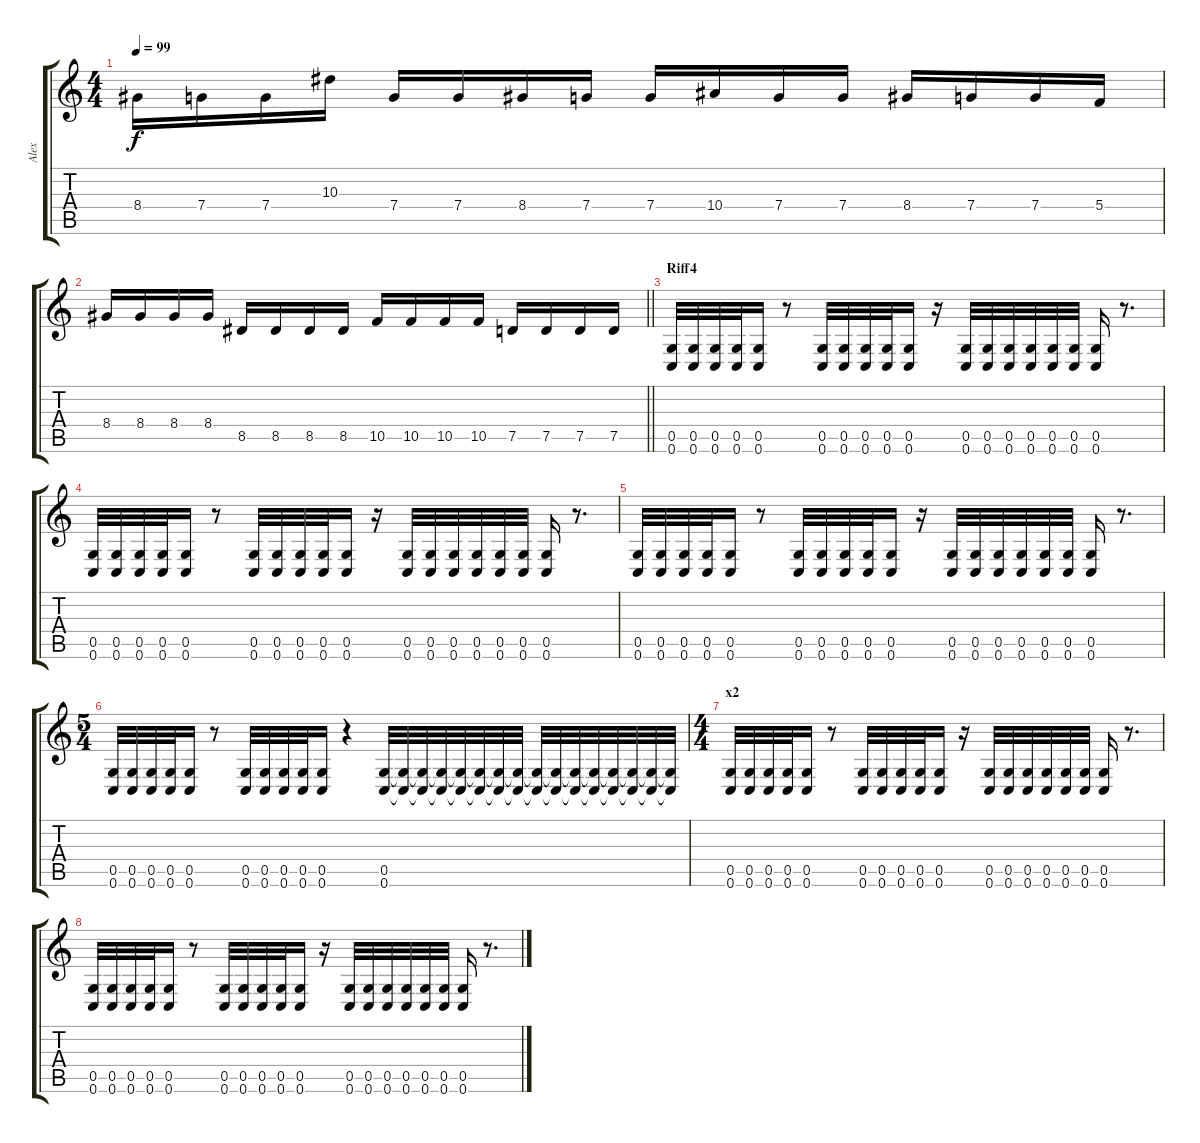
\track ("Alex" "Alex") {instrument distortionguitar}
\staff {score tabs}
\tuning (D4 A3 F3 C3 G2 C2) {hide}
\ts (4 4)
\tempo 99
\clef g2
\ks c
8.4.16{dy f} 7.4.16 7.4.16 10.3.16 7.4.16 7.4.16 8.4.16 7.4.16 7.4.16 10.4.16 7.4.16 7.4.16 8.4.16 7.4.16 7.4.16 5.4.16 |
\barLineRight lightlight
8.4.16 8.4.16 8.4.16 8.4.16 8.5.16 8.5.16 8.5.16 8.5.16 10.5.16 10.5.16 10.5.16 10.5.16 7.5.16 7.5.16 7.5.16 7.5.16 |
\section ("" "Riff4")
(0.5 0.6).32 (0.5 0.6).32 (0.5 0.6).32 (0.5 0.6).32 (0.5 0.6).16 r.8 (0.5 0.6).32 (0.5 0.6).32 (0.5 0.6).32 (0.5 0.6).32 (0.5 0.6).16 r.16 (0.5 0.6).32 (0.5 0.6).32 (0.5 0.6).32 (0.5 0.6).32 (0.5 0.6).32 (0.5 0.6).32 (0.5 0.6).16 r.8{d} |
(0.5 0.6).32 (0.5 0.6).32 (0.5 0.6).32 (0.5 0.6).32 (0.5 0.6).16 r.8 (0.5 0.6).32 (0.5 0.6).32 (0.5 0.6).32 (0.5 0.6).32 (0.5 0.6).16 r.16 (0.5 0.6).32 (0.5 0.6).32 (0.5 0.6).32 (0.5 0.6).32 (0.5 0.6).32 (0.5 0.6).32 (0.5 0.6).16 r.8{d} |
(0.5 0.6).32 (0.5 0.6).32 (0.5 0.6).32 (0.5 0.6).32 (0.5 0.6).16 r.8 (0.5 0.6).32 (0.5 0.6).32 (0.5 0.6).32 (0.5 0.6).32 (0.5 0.6).16 r.16 (0.5 0.6).32 (0.5 0.6).32 (0.5 0.6).32 (0.5 0.6).32 (0.5 0.6).32 (0.5 0.6).32 (0.5 0.6).16 r.8{d} |
\ts (5 4)
(0.5 0.6).32 (0.5 0.6).32 (0.5 0.6).32 (0.5 0.6).32 (0.5 0.6).16 r.8 (0.5 0.6).32 (0.5 0.6).32 (0.5 0.6).32 (0.5 0.6).32 (0.5 0.6).16 r.4 (0.5 0.6).32{volume 9} (0.5{t} 0.6{t}).32{volume 0} (0.5{t} 0.6{t}).32{volume 10} (0.5{t} 0.6{t}).32{volume 0} (0.5{t} 0.6{t}).32{volume 11} (0.5{t} 0.6{t}).32{volume 0} (0.5{t} 0.6{t}).32{volume 12} (0.5{t} 0.6{t}).32{volume 0} (0.5{t} 0.6{t}).32{volume 13} (0.5{t} 0.6{t}).32{volume 0} (0.5{t} 0.6{t}).32{volume 14} (0.5{t} 0.6{t}).32{volume 0} (0.5{t} 0.6{t}).32{volume 15} (0.5{t} 0.6{t}).32{volume 0} (0.5{t} 0.6{t}).32{volume 16} (0.5{t} 0.6{t}).32{volume 0} |
\ts (4 4)
\section ("" "x2")
(0.5 0.6).32{volume 16} (0.5 0.6).32 (0.5 0.6).32 (0.5 0.6).32 (0.5 0.6).16 r.8 (0.5 0.6).32 (0.5 0.6).32 (0.5 0.6).32 (0.5 0.6).32 (0.5 0.6).16 r.16 (0.5 0.6).32 (0.5 0.6).32 (0.5 0.6).32 (0.5 0.6).32 (0.5 0.6).32 (0.5 0.6).32 (0.5 0.6).16 r.8{d} |
(0.5 0.6).32 (0.5 0.6).32 (0.5 0.6).32 (0.5 0.6).32 (0.5 0.6).16 r.8 (0.5 0.6).32 (0.5 0.6).32 (0.5 0.6).32 (0.5 0.6).32 (0.5 0.6).16 r.16 (0.5 0.6).32 (0.5 0.6).32 (0.5 0.6).32 (0.5 0.6).32 (0.5 0.6).32 (0.5 0.6).32 (0.5 0.6).16 r.8{d}
